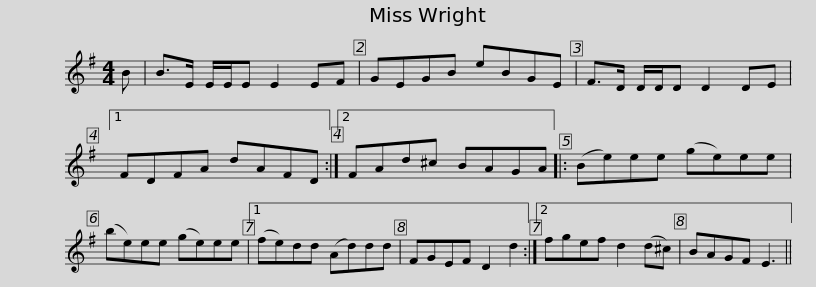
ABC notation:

X:1
L:1/8
M:4/4
I:linebreak $
K:Emin
V:1 treble
V:1
 B | B>E E/E/E E2 EF | GEGB eBGE | F>D D/D/D D2 DE |1 FDFA dAFD :|2 %5
 FAd^c BAGA |:$ (Be)ee (ge)ee | (be)ee (ge)ee |1 (fe)dd (Ad)dd | FGEF D2 d2 :|2 %10
 fgef d2 (d^c) | BAGF E3 || %12
